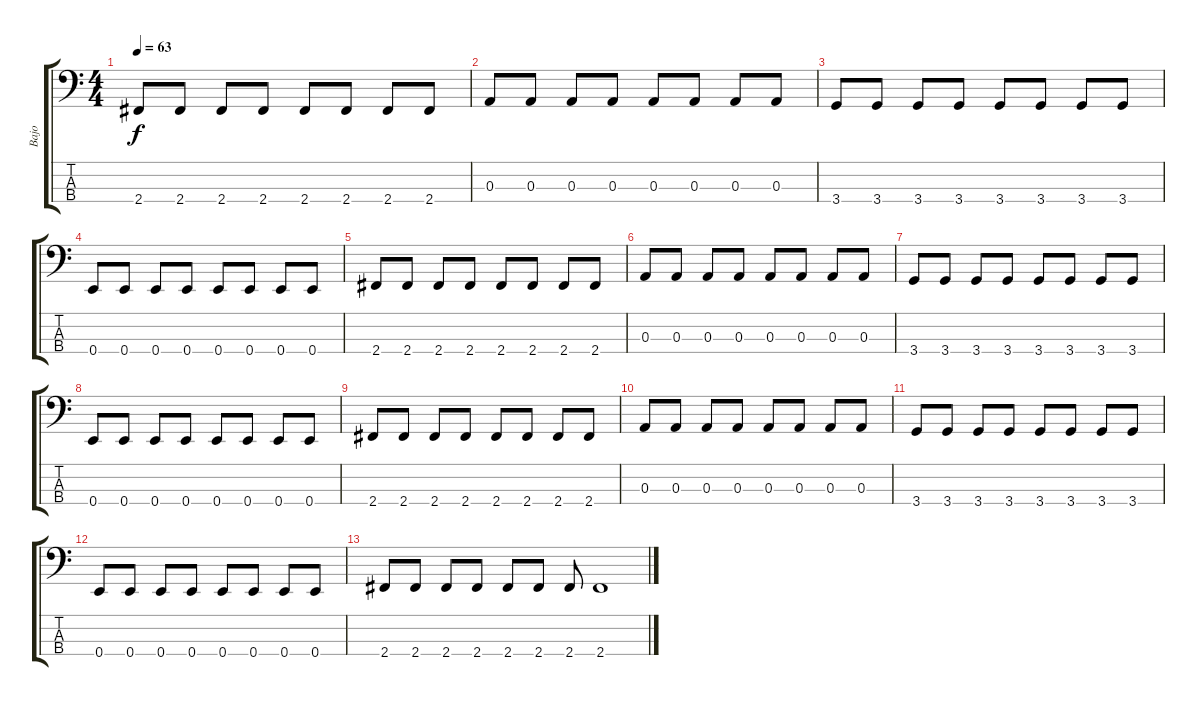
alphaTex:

\track ("Bajo" "Bajo") {instrument electricbasspick}
\staff {score tabs}
\tuning (G2 D2 A1 E1) {hide}
\ts (4 4)
\tempo 63
\clef f4
\ks c
2.4.8{dy f} 2.4.8 2.4.8 2.4.8 2.4.8 2.4.8 2.4.8 2.4.8 |
0.3.8 0.3.8 0.3.8 0.3.8 0.3.8 0.3.8 0.3.8 0.3.8 |
3.4.8 3.4.8 3.4.8 3.4.8 3.4.8 3.4.8 3.4.8 3.4.8 |
0.4.8 0.4.8 0.4.8 0.4.8 0.4.8 0.4.8 0.4.8 0.4.8 |
2.4.8 2.4.8 2.4.8 2.4.8 2.4.8 2.4.8 2.4.8 2.4.8 |
0.3.8 0.3.8 0.3.8 0.3.8 0.3.8 0.3.8 0.3.8 0.3.8 |
3.4.8 3.4.8 3.4.8 3.4.8 3.4.8 3.4.8 3.4.8 3.4.8 |
0.4.8 0.4.8 0.4.8 0.4.8 0.4.8 0.4.8 0.4.8 0.4.8 |
2.4.8 2.4.8 2.4.8 2.4.8 2.4.8 2.4.8 2.4.8 2.4.8 |
0.3.8 0.3.8 0.3.8 0.3.8 0.3.8 0.3.8 0.3.8 0.3.8 |
3.4.8 3.4.8 3.4.8 3.4.8 3.4.8 3.4.8 3.4.8 3.4.8 |
0.4.8 0.4.8 0.4.8 0.4.8 0.4.8 0.4.8 0.4.8 0.4.8 |
2.4.8 2.4.8 2.4.8 2.4.8 2.4.8 2.4.8 2.4.8 2.4.1
